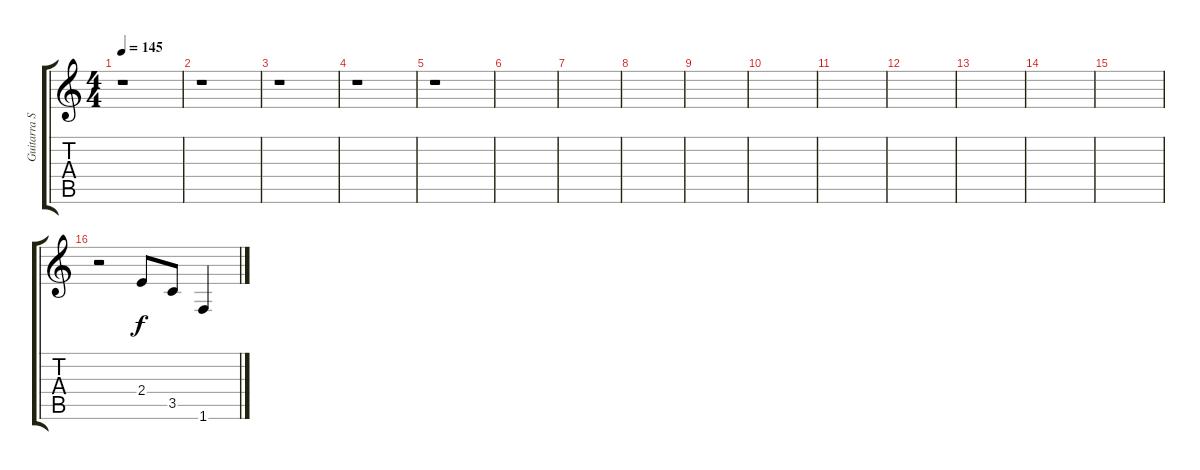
\track ("Guitarra Solo" "Guitarra S") {instrument distortionguitar}
\staff {score tabs}
\tuning (E4 B3 G3 D3 A2 E2) {hide}
\ts (4 4)
\tempo 145
\clef g2
\ks c
r.1{dy f} |
r.1 |
r.1 |
r.1 |
r.1 |
|
|
|
|
|
|
|
|
|
|
r.2 2.4.8 3.5.8 1.6.4
